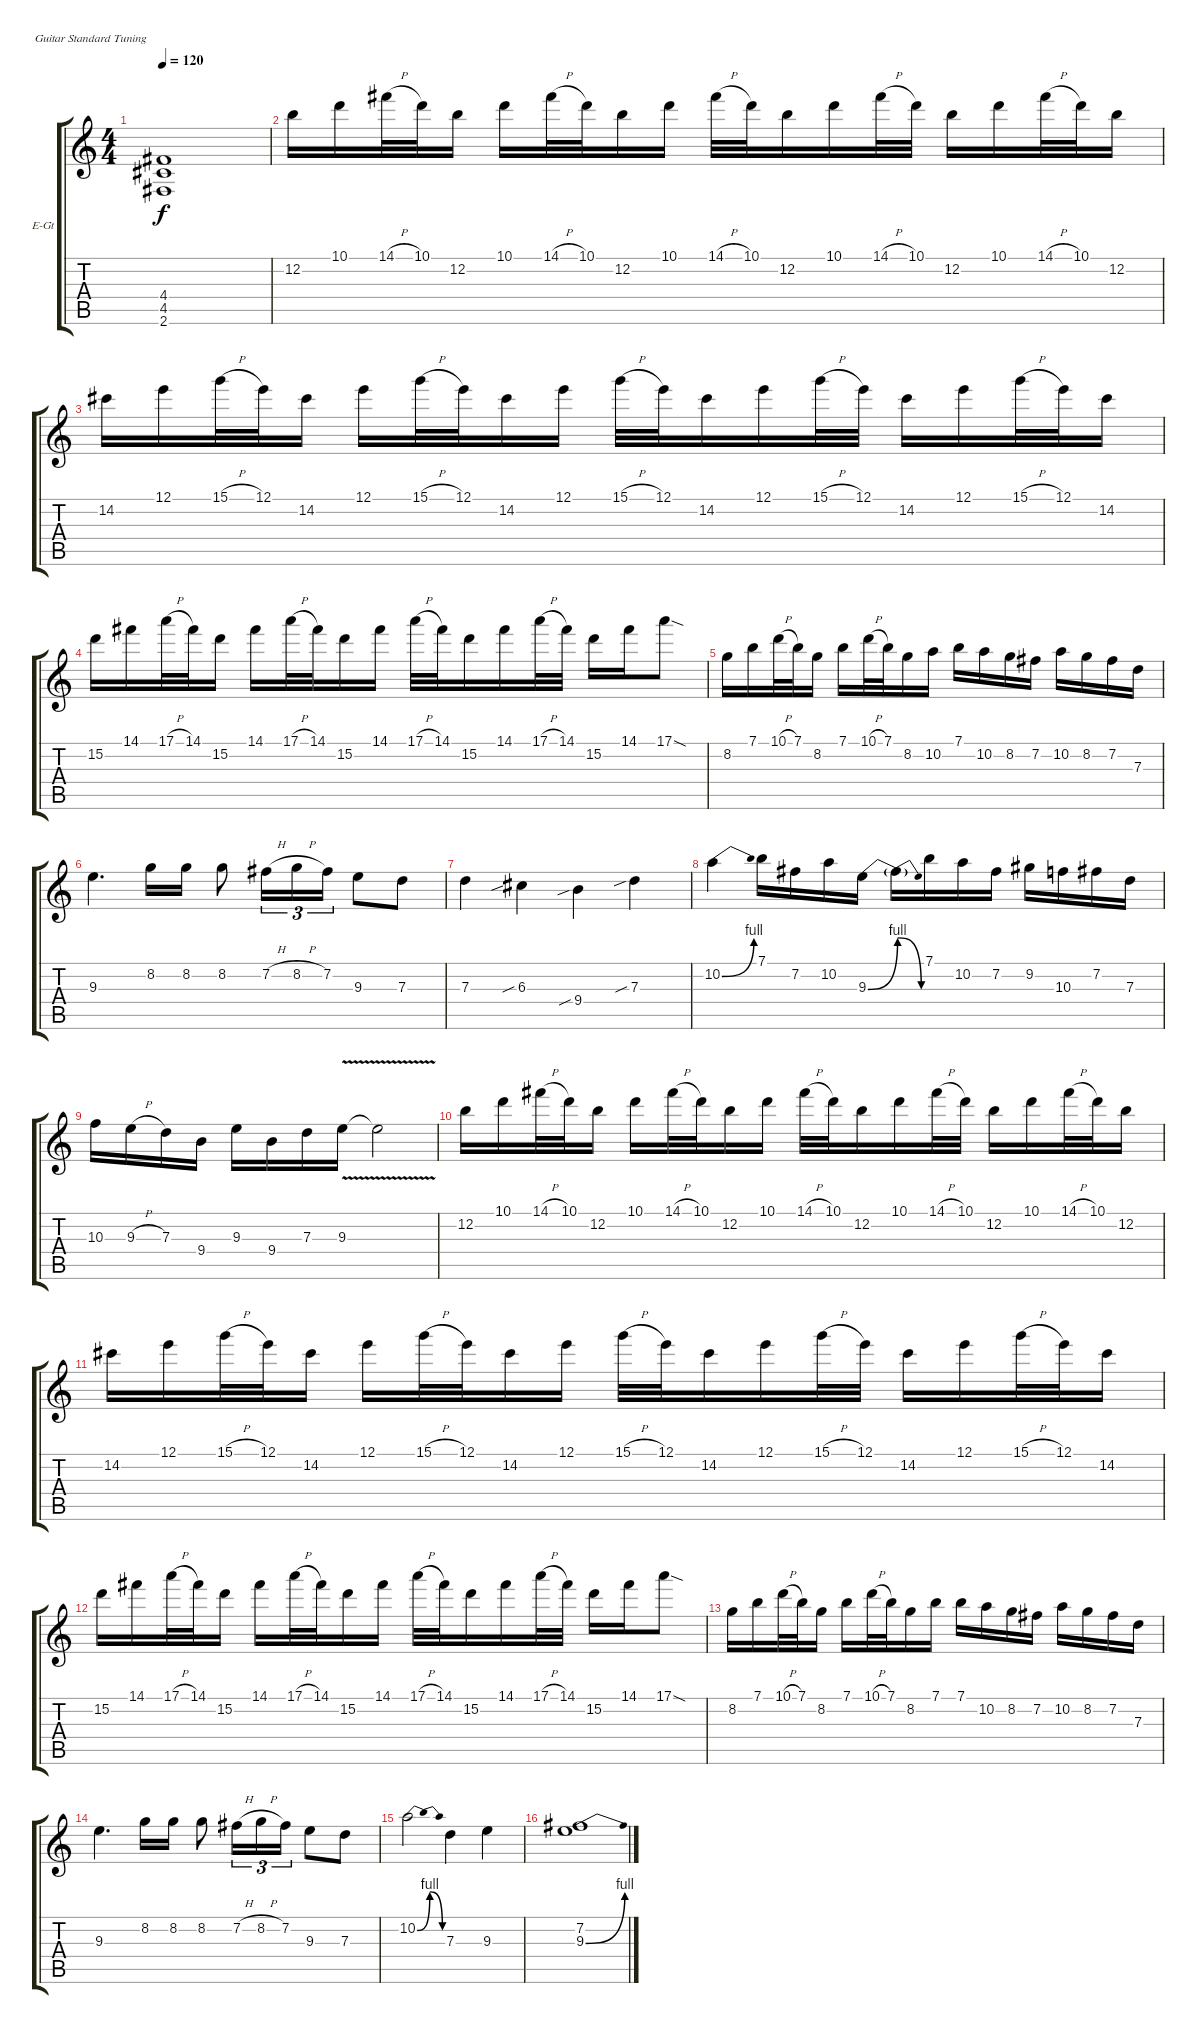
\bracketExtendMode groupsimilarinstruments
\firstSystemTrackNameOrientation horizontal
\otherSystemsTrackNameOrientation horizontal
\track ("Electric Guitar 1" "E-Gt") {instrument distortionguitar}
\staff {score tabs}
\tuning (E4 B3 G3 D3 A2 E2)
\ts (4 4)
\tempo 120
\clef g2
\ks c
(4.4 4.5 2.6).1{dy f instrument distortionguitar} |
12.2.16 10.1.16 14.1{h}.32 10.1.32 12.2.16 10.1.16 14.1{h}.32 10.1.32 12.2.16 10.1.16 14.1{h}.32 10.1.32 12.2.16 10.1.16 14.1{h}.32 10.1.32 12.2.16 10.1.16 14.1{h}.32 10.1.32 12.2.16 |
14.2.16 12.1.16 15.1{h}.32 12.1.32 14.2.16 12.1.16 15.1{h}.32 12.1.32 14.2.16 12.1.16 15.1{h}.32 12.1.32 14.2.16 12.1.16 15.1{h}.32 12.1.32 14.2.16 12.1.16 15.1{h}.32 12.1.32 14.2.16 |
15.2.16 14.1.16 17.1{h}.32 14.1.32 15.2.16 14.1.16 17.1{h}.32 14.1.32 15.2.16 14.1.16 17.1{h}.32 14.1.32 15.2.16 14.1.16 17.1{h}.32 14.1.32 15.2.16 14.1.16 17.1{sod}.8 |
8.2.16 7.1.16 10.1{h}.32 7.1.32 8.2.16 7.1.16 10.1{h}.32 7.1.32 8.2.16 10.2.16 7.1.16 10.2.16 8.2.16 7.2.16 10.2.16 8.2.16 7.2.16 7.3.16 |
9.3.4{d} 8.2.16 8.2.16 8.2.8 7.2{h}.16{tu (3 2)} 8.2{h}.16{tu (3 2)} 7.2.16{tu (3 2)} 9.3.8 7.3.8 |
7.3.4 6.3{sib}.4 9.4{sib}.4 7.3{sib}.4 |
10.2{be (bend 0 0 60 4)}.4 7.1.16 7.2.16 10.2.16 9.3{be (bend 0 0 60 4)}.16 9.3{be (release 0 4 60 0) t}.16 7.1.16 10.2.16 7.2.16 9.2.16 10.3.16 7.2.16 7.3.16 |
10.3.16 9.3{h}.16 7.3.16 9.4.16 9.3.16 9.4.16 7.3.16 9.3{v}.16 9.3{v t}.2 |
12.2.16 10.1.16 14.1{h}.32 10.1.32 12.2.16 10.1.16 14.1{h}.32 10.1.32 12.2.16 10.1.16 14.1{h}.32 10.1.32 12.2.16 10.1.16 14.1{h}.32 10.1.32 12.2.16 10.1.16 14.1{h}.32 10.1.32 12.2.16 |
14.2.16 12.1.16 15.1{h}.32 12.1.32 14.2.16 12.1.16 15.1{h}.32 12.1.32 14.2.16 12.1.16 15.1{h}.32 12.1.32 14.2.16 12.1.16 15.1{h}.32 12.1.32 14.2.16 12.1.16 15.1{h}.32 12.1.32 14.2.16 |
15.2.16 14.1.16 17.1{h}.32 14.1.32 15.2.16 14.1.16 17.1{h}.32 14.1.32 15.2.16 14.1.16 17.1{h}.32 14.1.32 15.2.16 14.1.16 17.1{h}.32 14.1.32 15.2.16 14.1.16 17.1{sod}.8 |
8.2.16 7.1.16 10.1{h}.32 7.1.32 8.2.16 7.1.16 10.1{h}.32 7.1.32 8.2.16 7.1.16 7.1.16 10.2.16 8.2.16 7.2.16 10.2.16 8.2.16 7.2.16 7.3.16 |
9.3.4{d} 8.2.16 8.2.16 8.2.8 7.2{h}.16{tu (3 2)} 8.2{h}.16{tu (3 2)} 7.2.16{tu (3 2)} 9.3.8 7.3.8 |
10.2{be (bendrelease 0 0 30 4 30 4 60 0)}.2 7.3.4 9.3.4 |
(7.2 9.3{be (bend 0 0 60 4)}).1
